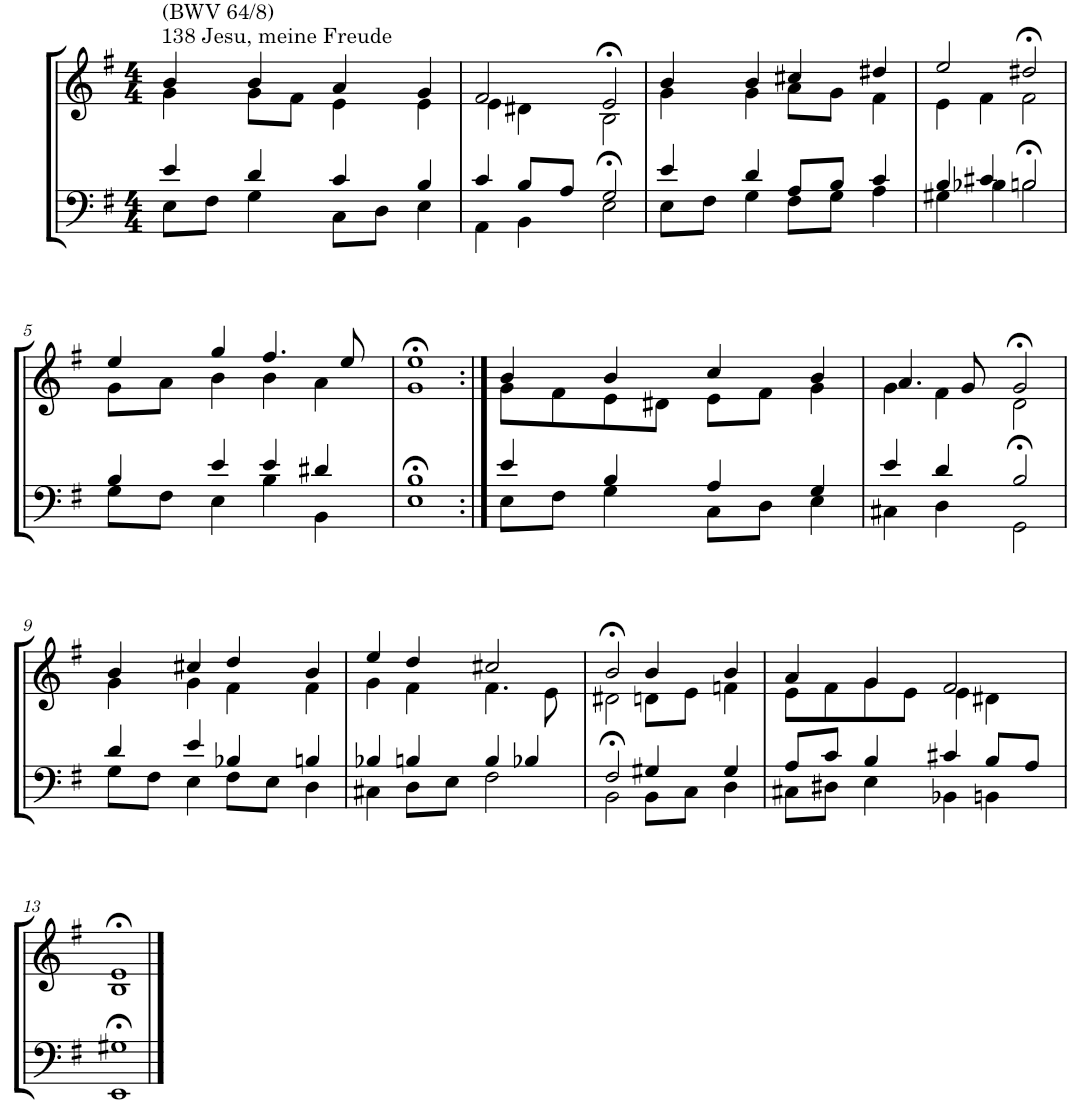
**kern	**kern
*part2	*part1
*staff2	*staff1
*I"Tenor/Baß	*I"Sopran/Alt
*clefF4	*clefG2
*k[f#]	*k[f#]
*M4/4	*M4/4
=1	=1
*^	*^
!	!	!LO:TX:a:t=138 Jesu, meine Freude	!
!	!	!LO:TX:a:t=(BWV 64/8)	!
4e/	8E\L	4b/	4g\
.	8F#\J	.	.
4d/	4G\	4b/	8g\L
.	.	.	8f#\J
4c/	8C\L	4a/	4e\
.	8D\J	.	.
4B/	4E\	4g/	4e\
=2	=2	=2	=2
4c/	4AA\	2f#/	4e\
8B/L	4BB\	.	4d#X\
8A/J	.	.	.
2G/	2E>\	2e>/	2B\
=3	=3	=3	=3
4e/	8E\L	4b/	4g\
.	8F#\J	.	.
4d/	4G\	4b/	4g\
8A/L	8F#\L	4cc#X/	8a\L
8B/J	8G\J	.	8g\J
4c/	4A\	4dd#X/	4f#\
=4	=4	=4	=4
4B/	4G#X\	2ee/	4e\
4c#X/	4B-X\	.	4f#\
2Bn/	2B>\	2dd#X>/	2f#\
!!LO:LB:g=z	!!
=5	=5	=5	=5
4B/	8G\L	4ee/	8g\L
.	8F#\J	.	8a\J
4e/	4E\	4gg/	4b\
4e/	4B\	4.ff#/	4b\
4d#X/	4BB\	.	4a\
.	.	8ee/	.
=6	=6	=6	=6
1B	1E>	1ee>	1g
=7:|!	=7:|!	=7:|!	=7:|!
4e/	8E\L	4b/	8g\L
.	8F#\J	.	8f#\
4B/	4G\	4b/	8e\
.	.	.	8d#X\J
4A/	8C\L	4cc/	8e\L
.	8D\J	.	8f#\J
4G/	4E\	4b/	4g\
=8	=8	=8	=8
4e/	4C#X\	4.a/	4g\
4d/	4D\	.	4f#\
.	.	8g/	.
2B/	2GG>\	2g>/	2d\
!!LO:LB:g=z	!!
=9	=9	=9	=9
4d/	8G\L	4b/	4g\
.	8F#\J	.	.
4e/	4E\	4cc#X/	4g\
4B-X/	8F#\L	4dd/	4f#\
.	8E\J	.	.
4Bn/	4D\	4b/	4f#\
=10	=10	=10	=10
4B-X/	4C#X\	4ee/	4g\
4Bn/	8D\L	4dd/	4f#\
.	8E\J	.	.
4B/	2F#\	2cc#X/	4.f#\
4B-X/	.	.	.
.	.	.	8e\
=11	=11	=11	=11
2F#/	2BB>\	2b>/	2d#X\
4G#X/	8BB\L	4b/	8dn\L
.	8C\J	.	8e\J
4G#/	4D\	4b/	4fn\
=12	=12	=12	=12
8A/L	8C#X\L	4a/	8e\L
8c/J	8D#X\J	.	8f#\
4B/	4E\	4g/	8g\
.	.	.	8e\J
4c#X/	4BB-X\	2f#/	4e\
8B/L	4BBn\	.	4d#X\
8A/J	.	.	.
!!LO:LB:g=z	!!
=13	=13	=13	=13
1G#X	1EE>	1e>	1B
*v	*v	*	*
*	*v	*v
==	==
*-	*-
